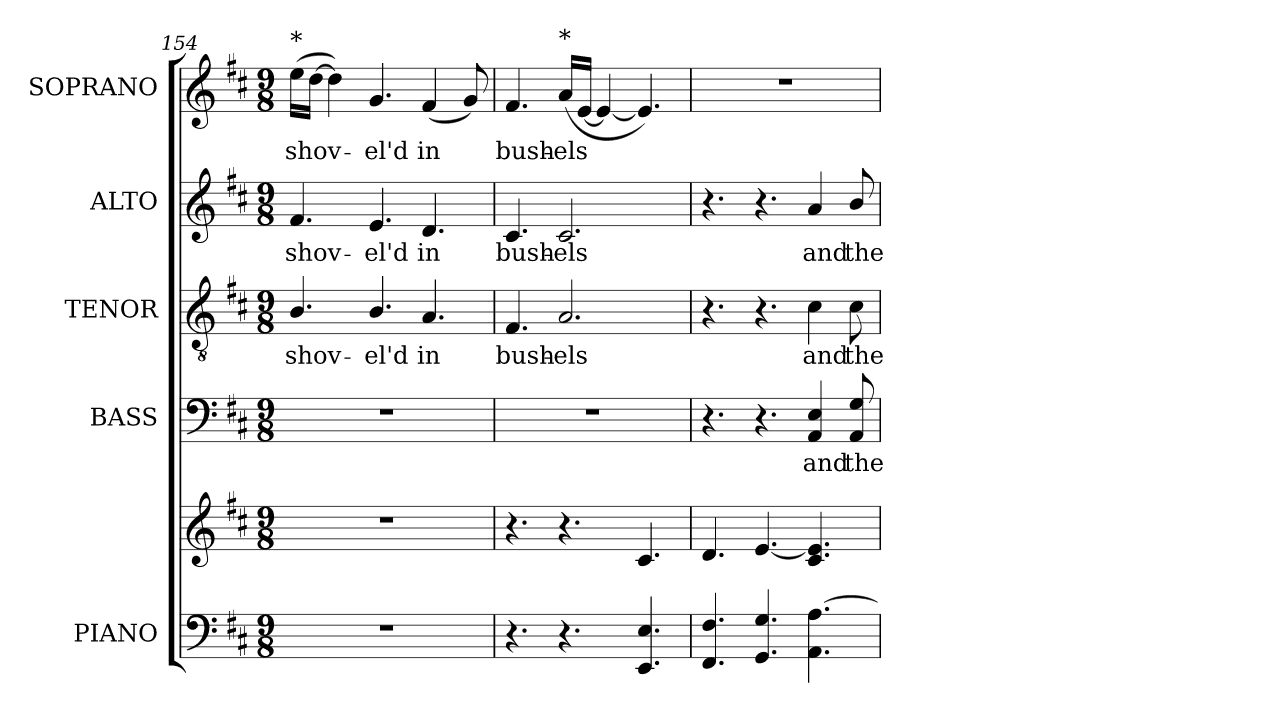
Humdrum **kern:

**kern	**kern	**kern	**text	**kern	**text	**kern	**text	**kern	**text
*part5	*part5	*part4	*part4	*part3	*part3	*part2	*part2	*part1	*part1
*staff6	*staff5	*staff4	*staff4	*staff3	*staff3	*staff2	*staff2	*staff1	*staff1
*I"PIANO	*	*I"BASS	*	*I"TENOR	*	*I"ALTO	*	*I"SOPRANO	*
*I'PNO.	*	*I'B.	*	*I'T.	*	*I'A.	*	*I'S.	*
*clefF4	*clefG2	*clefF4	*	*clefGv2	*	*clefG2	*	*clefG2	*
*	*	*	*	*ITrd7c12	*	*	*	*	*
*k[f#c#]	*k[f#c#]	*k[f#c#]	*	*k[f#c#]	*	*k[f#c#]	*	*k[f#c#]	*
*D:	*D:	*D:	*	*D:	*	*D:	*	*D:	*
*M9/8	*M9/8	*M9/8	*	*M9/8	*	*M9/8	*	*M9/8	*
=154	=154	=154	=154	=154	=154	=154	=154	=154	=154
!LO:N:vis=1	!LO:N:vis=1	!LO:N:vis=1	!	!	!	!	!	!	!
!	!	!	!	!	!LO:LY:b:color=#000000	!	!	!	!
!	!	!	!	!	!	!	!LO:LY:b:color=#000000	!	!
!	!	!	!	!	!	!	!	!LO:TX:a:t=*	!
!	!	!	!	!	!	!	!	!	!LO:LY:b:color=#000000
8%9r	8%9r	8%9r	.	4.BBi/	shov-	4.f#i/	shov-	(16eei\LL	shov-
.	.	.	.	.	.	.	.	[16ddi\JJ	.
.	.	.	.	.	.	.	.	4ddi\])	.
!	!	!	!	!	!LO:LY:b:color=#000000	!	!	!	!
!	!	!	!	!	!	!	!LO:LY:b:color=#000000	!	!
!	!	!	!	!	!	!	!	!	!LO:LY:b:color=#000000
.	.	.	.	4.BBi/	-el'd	4.ei/	-el'd	4.gi/	-el'd
!	!	!	!	!	!LO:LY:b:color=#000000	!	!	!	!
!	!	!	!	!	!	!	!LO:LY:b:color=#000000	!	!
!	!	!	!	!	!	!	!	!	!LO:LY:b:color=#000000
.	.	.	.	4.AAi/	in	4.di/	in	(4f#i/	in
.	.	.	.	.	.	.	.	8gi/)	.
=155	=155	=155	=155	=155	=155	=155	=155	=155	=155
!	!	!LO:N:vis=1	!	!	!	!	!	!	!
!	!	!	!	!	!LO:LY:b:color=#000000	!	!	!	!
!	!	!	!	!	!	!	!LO:LY:b:color=#000000	!	!
!	!	!	!	!	!	!	!	!	!LO:LY:b:color=#000000
4.r	4.r	8%9r	.	4.FF#i/	bush-	4.c#i/	bush-	4.f#i/	bush-
!	!	!	!	!	!LO:LY:b:color=#000000	!	!	!	!
!	!	!	!	!	!	!	!LO:LY:b:color=#000000	!	!
!	!	!	!	!	!	!	!	!LO:TX:a:t=*	!
!	!	!	!	!	!	!	!	!	!LO:LY:b:color=#000000
4.r	4.r	.	.	2.AAi/	-els	2.c#i/	-els	(16ai/LL	-els
.	.	.	.	.	.	.	.	[16ei/JJ	.
.	.	.	.	.	.	.	.	4ei/_	.
4.EEi/ 4.Ei	4.c#i/	.	.	.	.	.	.	4.ei/])	.
=156	=156	=156	=156	=156	=156	=156	=156	=156	=156
!	!	!	!	!	!	!	!	!LO:N:vis=1	!
4.FF#i/ 4.F#i	4.di/	4.r	.	4.r	.	4.r	.	8%9r	.
4.GGi/ 4.Gi	[4.ei/	4.r	.	4.r	.	4.r	.	.	.
!	!	!	!LO:LY:b:color=#000000	!	!	!	!	!	!
!	!	!	!	!	!LO:LY:b:color=#000000	!	!	!	!
!	!	!	!	!	!	!	!LO:LY:b:color=#000000	!	!
4.AAi\ [4.Ai	4.c#i/ 4.ei]	4AAi/ 4Ei	and	4C#i\	and	4ai/	and	.	.
!	!	!	!LO:LY:b:color=#000000	!	!	!	!	!	!
!	!	!	!	!	!LO:LY:b:color=#000000	!	!	!	!
!	!	!	!	!	!	!	!LO:LY:b:color=#000000	!	!
.	.	8AAi/ 8Gi	the	8C#i\	the	8bi/	the	.	.
=	=	=	=	=	=	=	=	=	=
*-	*-	*-	*-	*-	*-	*-	*-	*-	*-
